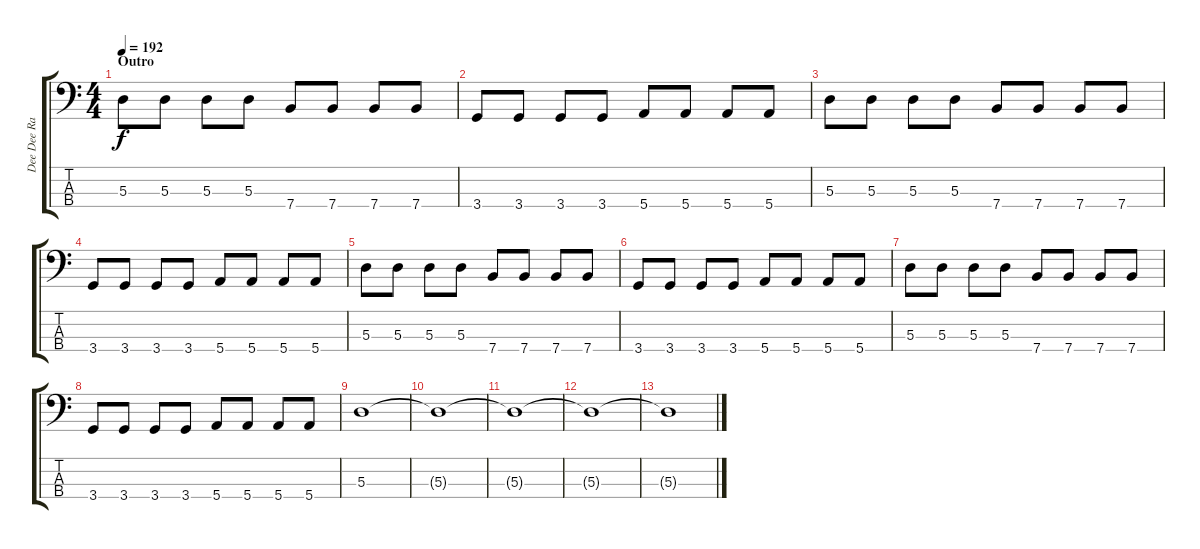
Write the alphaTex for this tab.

\track ("Dee Dee Ramone" "Dee Dee Ra") {instrument electricbassfinger}
\staff {score tabs}
\tuning (G2 D2 A1 E1) {hide}
\ts (4 4)
\section ("" "Outro")
\tempo 192
\clef f4
\ks c
5.3.8{dy f} 5.3.8 5.3.8 5.3.8 7.4.8 7.4.8 7.4.8 7.4.8 |
3.4.8 3.4.8 3.4.8 3.4.8 5.4.8 5.4.8 5.4.8 5.4.8 |
5.3.8 5.3.8 5.3.8 5.3.8 7.4.8 7.4.8 7.4.8 7.4.8 |
3.4.8 3.4.8 3.4.8 3.4.8 5.4.8 5.4.8 5.4.8 5.4.8 |
5.3.8 5.3.8 5.3.8 5.3.8 7.4.8 7.4.8 7.4.8 7.4.8 |
3.4.8 3.4.8 3.4.8 3.4.8 5.4.8 5.4.8 5.4.8 5.4.8 |
5.3.8 5.3.8 5.3.8 5.3.8 7.4.8 7.4.8 7.4.8 7.4.8 |
3.4.8 3.4.8 3.4.8 3.4.8 5.4.8 5.4.8 5.4.8 5.4.8 |
5.3.1 |
5.3{t}.1 |
5.3{t}.1 |
5.3{t}.1 |
5.3{t}.1
